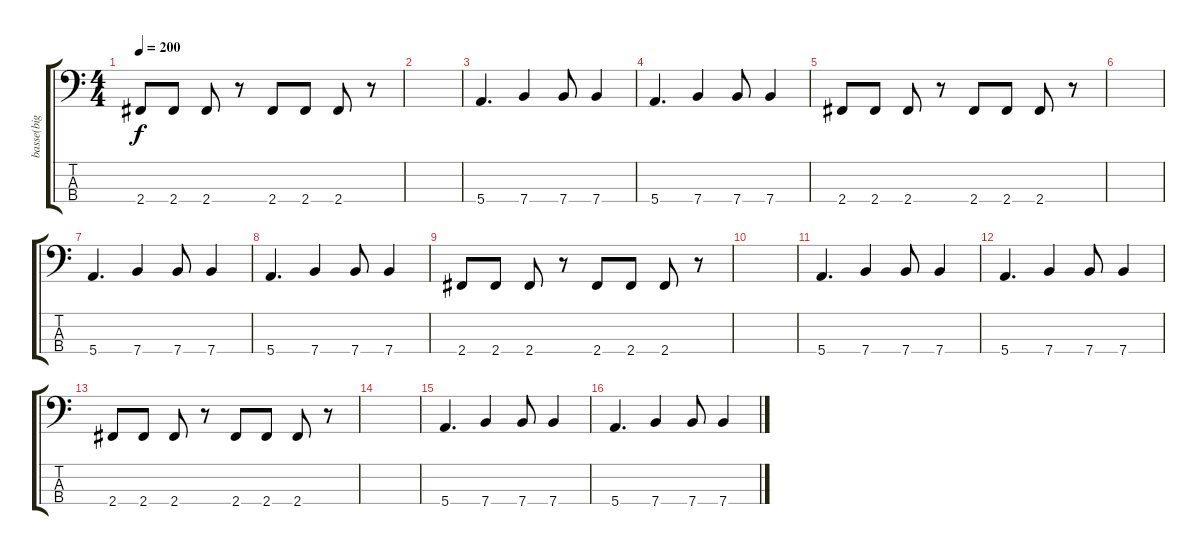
\track ("basse(big jay)" "basse(big ") {instrument electricbasspick}
\staff {score tabs}
\tuning (G2 D2 A1 E1) {hide}
\ts (4 4)
\tempo 200
\clef f4
\ks c
2.4.8{dy f} 2.4.8 2.4.8 r.8 2.4.8 2.4.8 2.4.8 r.8 |
|
5.4.4{d} 7.4.4 7.4.8 7.4.4 |
5.4.4{d} 7.4.4 7.4.8 7.4.4 |
2.4.8 2.4.8 2.4.8 r.8 2.4.8 2.4.8 2.4.8 r.8 |
|
5.4.4{d} 7.4.4 7.4.8 7.4.4 |
5.4.4{d} 7.4.4 7.4.8 7.4.4 |
2.4.8 2.4.8 2.4.8 r.8 2.4.8 2.4.8 2.4.8 r.8 |
|
5.4.4{d} 7.4.4 7.4.8 7.4.4 |
5.4.4{d} 7.4.4 7.4.8 7.4.4 |
2.4.8 2.4.8 2.4.8 r.8 2.4.8 2.4.8 2.4.8 r.8 |
|
5.4.4{d} 7.4.4 7.4.8 7.4.4 |
5.4.4{d} 7.4.4 7.4.8 7.4.4
